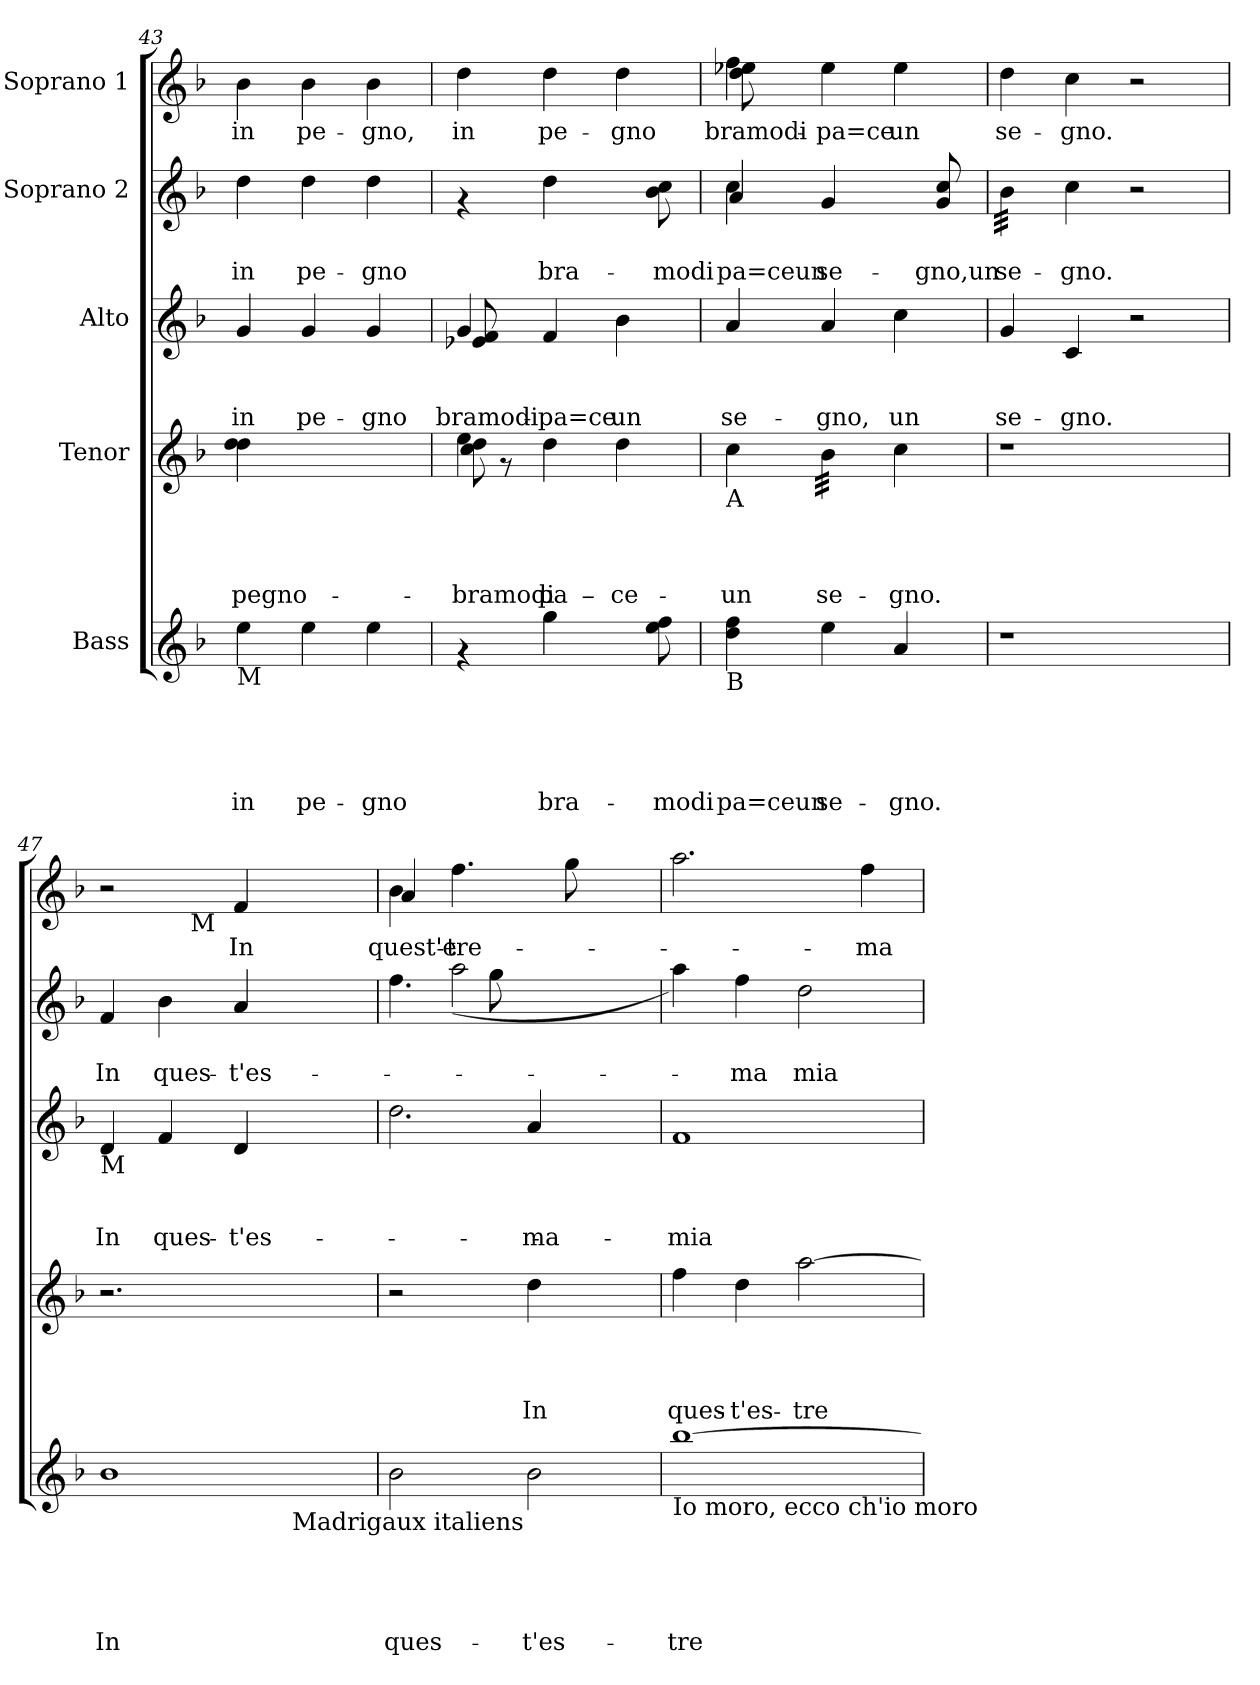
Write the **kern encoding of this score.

**kern	**text	**text	**text	**text	**text	**kern	**text	**text	**text	**text	**kern	**text	**text	**text	**kern	**text	**text	**kern	**text
*part5	*part5	*part5	*part5	*part5	*part5	*part4	*part4	*part4	*part4	*part4	*part3	*part3	*part3	*part3	*part2	*part2	*part2	*part1	*part1
*staff5	*staff5	*staff5	*staff5	*staff5	*staff5	*staff4	*staff4	*staff4	*staff4	*staff4	*staff3	*staff3	*staff3	*staff3	*staff2	*staff2	*staff2	*staff1	*staff1
*I"Bass	*	*	*	*	*	*I"Tenor	*	*	*	*	*I"Alto	*	*	*	*I"Soprano 2	*	*	*I"Soprano 1	*
*clefG2	*	*	*	*	*	*clefG2	*	*	*	*	*clefG2	*	*	*	*clefG2	*	*	*clefG2	*
*k[b-]	*	*	*	*	*	*k[b-]	*	*	*	*	*k[b-]	*	*	*	*k[b-]	*	*	*k[b-]	*
*F:	*	*	*	*	*	*F:	*	*	*	*	*F:	*	*	*	*F:	*	*	*F:	*
=43	=43	=43	=43	=43	=43	=43	=43	=43	=43	=43	=43	=43	=43	=43	=43	=43	=43	=43	=43
!LO:TX:b:t=M	!	!	!	!	!	!	!	!	!	!	!	!	!	!	!	!	!	!	!
!	!	!	!	!	!LO:LY:b	!	!	!	!	!LO:LY:b	!	!	!	!LO:LY:b	!	!	!LO:LY:b	!	!LO:LY:b
4ee\	.	.	.	.	in	4dd\ 4dd\	.	.	.	pegno-	4g:/	.	.	in	4dd:\	.	in	4b-:\	in
!	!	!	!	!	!LO:LY:b	!	!	!	!	!	!	!	!	!LO:LY:b	!	!	!LO:LY:b	!	!LO:LY:b
4ee\	.	.	.	.	pe-	2ryy	.	.	.	.	4g/	.	.	pe-	4dd\	.	pe-	4b-\	pe-
!	!	!	!	!	!LO:LY:b	!	!	!	!	!	!	!	!	!LO:LY:b	!	!	!LO:LY:b	!	!LO:LY:b
4ee\	.	.	.	.	-gno	.	.	.	.	.	4g/	.	.	-gno	4dd\	.	-gno	4b-\	-gno,
=44	=44	=44	=44	=44	=44	=44	=44	=44	=44	=44	=44	=44	=44	=44	=44	=44	=44	=44	=44
*	*	*	*	*	*	*^	*	*	*	*	*	*	*	*	*	*	*	*	*
!	!	!	!	!	!	!	!	!	!	!	!LO:LY:b	!	!	!	!LO:LY:b	!	!	!	!	!LO:LY:b
*	*	*	*	*	*	*	*	*	*	*	*	*^	*	*	*	*	*	*	*	*
4rf	.	.	.	.	.	4ee\	8cc\ 8dd\	.	.	.	-bramodi-	4g/	8e-X/ 8f/	.	.	bramodi-	4rf	.	.	4dd:\	in
.	.	.	.	.	.	.	8rf	.	.	.	.	.	2ryy	.	.	.	.	.	.	.	.
!	!	!	!	!	!LO:LY:b	!	!	!	!	!	!LO:LY:b	!	!	!	!	!LO:LY:b	!	!	!LO:LY:b	!	!LO:LY:b
4gg\	.	.	.	.	bra-	2ryy	4dd\	.	.	.	-pa-	4f/	.	.	.	pa=ce	4dd\	.	bra-	4dd\	pe-
!	!	!	!	!	!	!	!	!	!	!	!LO:LY:b	!	!	!	!	!LO:LY:b	!	!	!	!	!LO:LY:b
8ryy	.	.	.	.	.	.	4dd\	.	.	.	-ce	4b-\	.	.	.	un	8ryy	.	.	4dd\	-gno
!	!	!	!	!	!LO:LY:b	!	!	!	!	!	!	!	!	!	!	!	!	!	!LO:LY:b	!	!
8ee\ 8ff\	.	.	.	.	-modi	.	.	.	.	.	.	.	8ryy	.	.	.	8b-\ 8cc\	.	-modi	.	.
*	*	*	*	*	*	*v	*v	*	*	*	*	*	*	*	*	*	*	*	*	*	*
!!LO:PB:g=z
=45	=45	=45	=45	=45	=45	=45	=45	=45	=45	=45	=45	=45	=45	=45	=45	=45	=45	=45	=45	=45
!	!	!	!	!	!	!	!	!	!	!	!	!	!	!	!	!	!	!	!LO:TX:b:t=A	!
!	!	!	!	!	!	!	!	!	!	!	!	!	!	!	!	!LO:TX:b:t=A	!	!	!	!
!	!	!	!	!	!	!	!	!	!	!	!LO:TX:b:t=A	!	!	!	!	!	!	!	!	!
!	!	!	!	!	!	!LO:TX:b:t=A	!	!	!	!	!	!	!	!	!	!	!	!	!	!
!LO:TX:b:t=B	!	!	!	!	!	!	!	!	!	!	!	!	!	!	!	!	!	!	!	!
!	!	!	!	!	!LO:LY:b	!	!	!	!	!LO:LY:b	!	!	!	!	!LO:LY:b	!	!	!LO:LY:b	!	!LO:LY:b
*	*	*	*	*	*	*	*	*	*	*	*v	*v	*	*	*	*^	*	*	*^	*
4dd\ 4ff\	.	.	.	.	pa=ceun	4cc:\	.	.	.	un	4a/	.	.	-se-	4cc\	4a/	.	pa=ceun	4ff\	8dd\ 8ee-X\	bramodi-
.	.	.	.	.	.	.	.	.	.	.	.	.	.	.	.	.	.	.	.	2ryy	.
!	!	!	!	!	!LO:LY:b	!	!	!	!	!LO:LY:b	!	!	!	!LO:LY:b	!	!	!	!LO:LY:b	!	!	!LO:LY:b
*	*	*	*	*	*	*tremolo	*	*	*	*	*	*	*	*	*	*	*	*	*	*	*
4ee\	.	.	.	.	se-	32b-\LLL	.	.	.	se-	4a/	.	.	-gno,	4g/	2ryy	.	se-	4ee-\	.	pa=ce
.	.	.	.	.	.	32b-\	.	.	.	.	.	.	.	.	.	.	.	.	.	.	.
.	.	.	.	.	.	32b-\	.	.	.	.	.	.	.	.	.	.	.	.	.	.	.
.	.	.	.	.	.	32b-\	.	.	.	.	.	.	.	.	.	.	.	.	.	.	.
.	.	.	.	.	.	32b-\	.	.	.	.	.	.	.	.	.	.	.	.	.	.	.
.	.	.	.	.	.	32b-\	.	.	.	.	.	.	.	.	.	.	.	.	.	.	.
.	.	.	.	.	.	32b-\	.	.	.	.	.	.	.	.	.	.	.	.	.	.	.
.	.	.	.	.	.	32b-\JJJ	.	.	.	.	.	.	.	.	.	.	.	.	.	.	.
*	*	*	*	*	*	*Xtremolo	*	*	*	*	*	*	*	*	*	*	*	*	*	*	*
!	!	!	!	!	!LO:LY:b	!	!	!	!	!LO:LY:b	!	!	!	!LO:LY:b	!	!	!	!	!	!	!LO:LY:b
4a/	.	.	.	.	-gno.	4cc\	.	.	.	-gno.	4cc:\	.	.	un	8ryy	.	.	.	4ee-\	.	un
!	!	!	!	!	!	!	!	!	!	!	!	!	!	!	!	!	!	!LO:LY:b	!	!	!
.	.	.	.	.	.	.	.	.	.	.	.	.	.	.	8g/ 8cc/	.	.	-gno,un	.	8ryy	.
*	*	*	*	*	*	*	*	*	*	*	*	*	*	*	*v	*v	*	*	*	*	*
=46	=46	=46	=46	=46	=46	=46	=46	=46	=46	=46	=46	=46	=46	=46	=46	=46	=46	=46	=46	=46
!	!	!	!	!	!	!	!	!	!	!	!	!	!	!LO:LY:b	!	!	!LO:LY:b	!	!	!LO:LY:b
*	*	*	*	*	*	*	*	*	*	*	*	*	*	*	*	*	*	*v	*v	*
*	*	*	*	*	*	*	*	*	*	*	*	*	*	*	*tremolo	*	*	*	*
1r	.	.	.	.	.	1r	.	.	.	.	4g/	.	.	se-	32b-\LLL	.	se-	4dd\	-se-
.	.	.	.	.	.	.	.	.	.	.	.	.	.	.	32b-\	.	.	.	.
.	.	.	.	.	.	.	.	.	.	.	.	.	.	.	32b-\	.	.	.	.
.	.	.	.	.	.	.	.	.	.	.	.	.	.	.	32b-\	.	.	.	.
.	.	.	.	.	.	.	.	.	.	.	.	.	.	.	32b-\	.	.	.	.
.	.	.	.	.	.	.	.	.	.	.	.	.	.	.	32b-\	.	.	.	.
.	.	.	.	.	.	.	.	.	.	.	.	.	.	.	32b-\	.	.	.	.
.	.	.	.	.	.	.	.	.	.	.	.	.	.	.	32b-\JJJ	.	.	.	.
*	*	*	*	*	*	*	*	*	*	*	*	*	*	*	*Xtremolo	*	*	*	*
!	!	!	!	!	!	!	!	!	!	!	!	!	!	!LO:LY:b	!	!	!LO:LY:b	!	!LO:LY:b
.	.	.	.	.	.	.	.	.	.	.	4c/	.	.	-gno.	4cc\	.	-gno.	4cc\	-gno.
.	.	.	.	.	.	.	.	.	.	.	2r	.	.	.	2r	.	.	2r	.
=47	=47	=47	=47	=47	=47	=47	=47	=47	=47	=47	=47	=47	=47	=47	=47	=47	=47	=47	=47
!	!	!	!	!	!	!	!	!	!	!	!LO:TX:b:t=M	!	!	!	!	!	!	!	!
!	!	!	!	!	!LO:LY:b	!	!	!	!	!	!	!	!	!LO:LY:b	!	!	!LO:LY:b	!	!
*^	*	*	*	*	*	*	*	*	*	*	*	*	*	*	*	*	*	*^	*
1b-	2.ryy	.	.	.	.	In	2.r	.	.	.	.	4d/	.	.	In	4f/	.	In	2r	4ryy	.
!	!	!	!	!	!	!	!	!	!	!	!	!	!	!	!LO:LY:b	!	!	!LO:LY:b	!	!	!
.	.	.	.	.	.	.	.	.	.	.	.	4f/	.	.	ques-	4b-:\	.	ques-	.	16.ryy	.
!	!	!	!	!	!	!	!	!	!	!	!	!	!	!	!	!	!	!	!	!LO:TX:b:t=M	!
.	.	.	.	.	.	.	.	.	.	.	.	.	.	.	.	.	.	.	.	2ryy	.
!	!	!	!	!	!	!	!	!	!	!	!	!	!	!	!LO:LY:b	!	!	!LO:LY:b	!	!	!LO:LY:b
.	.	.	.	.	.	.	.	.	.	.	.	4d/	.	.	-t'es-	4a/	.	-t'es-	4f/	.	In
!	!LO:TX:b:t=Madrigaux italiens	!	!	!	!	!	!	!	!	!	!	!	!	!	!	!	!	!	!	!	!
.	4ryy	.	.	.	.	.	4ryy	.	.	.	.	4ryy	.	.	.	4ryy	.	.	4ryy	.	.
.	.	.	.	.	.	.	.	.	.	.	.	.	.	.	.	.	.	.	.	8ryy	.
.	.	.	.	.	.	.	.	.	.	.	.	.	.	.	.	.	.	.	.	32ryy	.
=48	=48	=48	=48	=48	=48	=48	=48	=48	=48	=48	=48	=48	=48	=48	=48	=48	=48	=48	=48	=48	=48
!	!	!	!	!	!	!LO:LY:b	!	!	!	!	!	!	!	!	!	!	!	!	!	!	!LO:LY:b
*v	*v	*	*	*	*	*	*	*	*	*	*	*^	*	*	*	*^	*	*	*	*	*
2b-\	.	.	.	.	ques-	2r	.	.	.	.	2.dd\	2ryy	.	.	.	4.ff\	4ryy	.	.	4b-\	4a/	-quest'e-
!	!	!	!	!	!	!	!	!	!	!	!	!	!	!	!	!	!	!	!	!	!	!LO:LY:b
.	.	.	.	.	.	.	.	.	.	.	.	.	.	.	.	.	(>2aa\	.	.	4.ff\	4ryy	tre-
.	.	.	.	.	.	.	.	.	.	.	.	.	.	.	.	8gg\	.	.	.	.	.	.
!	!	!	!	!	!LO:LY:b	!	!	!	!	!LO:LY:b	!	!	!	!	!LO:LY:b	!	!	!	!	!	!	!
2b-\	.	.	.	.	-t'es-	4dd:\	.	.	.	In	.	4a/	.	.	-ma	4ryy	.	.	.	.	2ryy	.
.	.	.	.	.	.	.	.	.	.	.	.	.	.	.	.	.	.	.	.	8gg\	.	.
.	.	.	.	.	.	4ryy	.	.	.	.	4ryy	4ryy	.	.	.	4ryy	4ryy	.	.	4ryy	.	.
*	*	*	*	*	*	*	*	*	*	*	*	*	*	*	*	*	*	*	*	*v	*v	*
=49	=49	=49	=49	=49	=49	=49	=49	=49	=49	=49	=49	=49	=49	=49	=49	=49	=49	=49	=49	=49	=49
!LO:TX:b:t=Io moro, ecco ch'io moro	!	!	!	!	!	!	!	!	!	!	!	!	!	!	!	!	!	!	!	!	!
!	!	!	!	!	!LO:LY:b	!	!	!	!	!LO:LY:b	!	!	!	!	!LO:LY:b	!	!	!	!	!	!
*	*	*	*	*	*	*	*	*	*	*	*v	*v	*	*	*	*	*	*	*	*	*
*	*	*	*	*	*	*	*	*	*	*	*	*	*	*	*v	*v	*	*	*	*
[>1bb-	.	.	.	.	-tre-	4ff\	.	.	.	ques-	1f	.	.	mia	4aa\)	.	.	2.aa\	.
!	!	!	!	!	!	!	!	!	!	!LO:LY:b	!	!	!	!	!	!	!LO:LY:b	!	!
.	.	.	.	.	.	4dd\	.	.	.	-t'es-	.	.	.	.	4ff\	.	-ma	.	.
!	!	!	!	!	!	!	!	!	!	!LO:LY:b	!	!	!	!	!	!	!LO:LY:b	!	!
.	.	.	.	.	.	[>2aa\	.	.	.	-tre-	.	.	.	.	2dd\	.	mia	.	.
!	!	!	!	!	!	!	!	!	!	!	!	!	!	!	!	!	!	!	!LO:LY:b
.	.	.	.	.	.	.	.	.	.	.	.	.	.	.	.	.	.	4ff\	-ma
=	=	=	=	=	=	=	=	=	=	=	=	=	=	=	=	=	=	=	=
*-	*-	*-	*-	*-	*-	*-	*-	*-	*-	*-	*-	*-	*-	*-	*-	*-	*-	*-	*-
